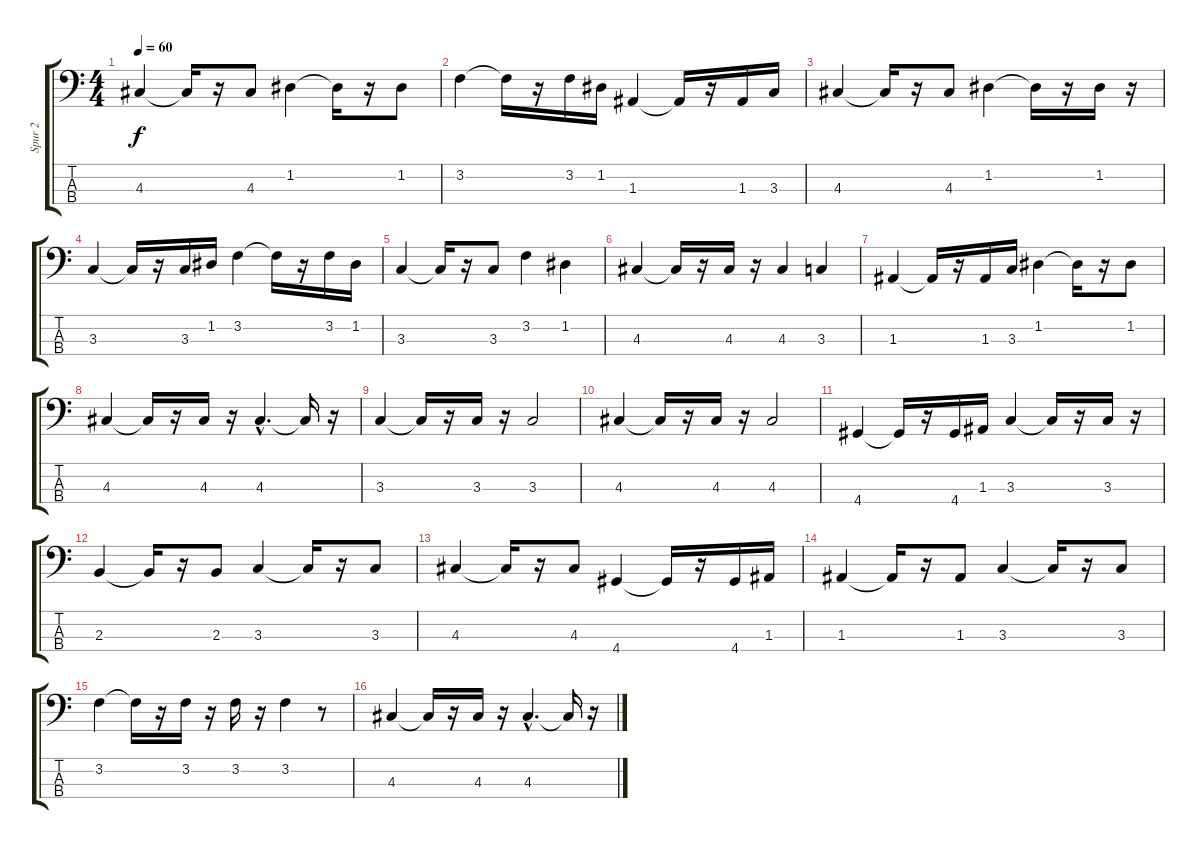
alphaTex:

\track ("Spur 2" "Spur 2") {instrument electricbassfinger}
\staff {score tabs}
\tuning (G2 D2 A1 E1) {hide}
\ts (4 4)
\tempo 60
\clef f4
\ks c
4.3.4{dy f} 4.3{t}.16 r.16 4.3.8 1.2.4 1.2{t}.16 r.16 1.2.8 |
3.2.4 3.2{t}.16 r.16 3.2.16 1.2.16 1.3.4 1.3{t}.16 r.16 1.3.16 3.3.16 |
4.3.4 4.3{t}.16 r.16 4.3.8 1.2.4 1.2{t}.16 r.16 1.2.16 r.16 |
3.3.4 3.3{t}.16 r.16 3.3.16 1.2.16 3.2.4 3.2{t}.16 r.16 3.2.16 1.2.16 |
3.3.4 3.3{t}.16 r.16 3.3.8 3.2.4 1.2.4 |
4.3.4 4.3{t}.16 r.16 4.3.16 r.16 4.3.4 3.3.4 |
1.3.4 1.3{t}.16 r.16 1.3.16 3.3.16 1.2.4 1.2{t}.16 r.16 1.2.8 |
4.3.4 4.3{t}.16 r.16 4.3.16 r.16 4.3{hac}.4{d} 4.3{t}.16 r.16 |
3.3.4 3.3{t}.16 r.16 3.3.16 r.16 3.3.2 |
4.3.4 4.3{t}.16 r.16 4.3.16 r.16 4.3.2 |
4.4.4 4.4{t}.16 r.16 4.4.16 1.3.16 3.3.4 3.3{t}.16 r.16 3.3.16 r.16 |
2.3.4 2.3{t}.16 r.16 2.3.8 3.3.4 3.3{t}.16 r.16 3.3.8 |
4.3.4 4.3{t}.16 r.16 4.3.8 4.4.4 4.4{t}.16 r.16 4.4.16 1.3.16 |
1.3.4 1.3{t}.16 r.16 1.3.8 3.3.4 3.3{t}.16 r.16 3.3.8 |
3.2.4 3.2{t}.16 r.16 3.2.16 r.16 3.2.16 r.16 3.2.4 r.8 |
4.3.4 4.3{t}.16 r.16 4.3.16 r.16 4.3{hac}.4{d} 4.3{t}.16 r.16
